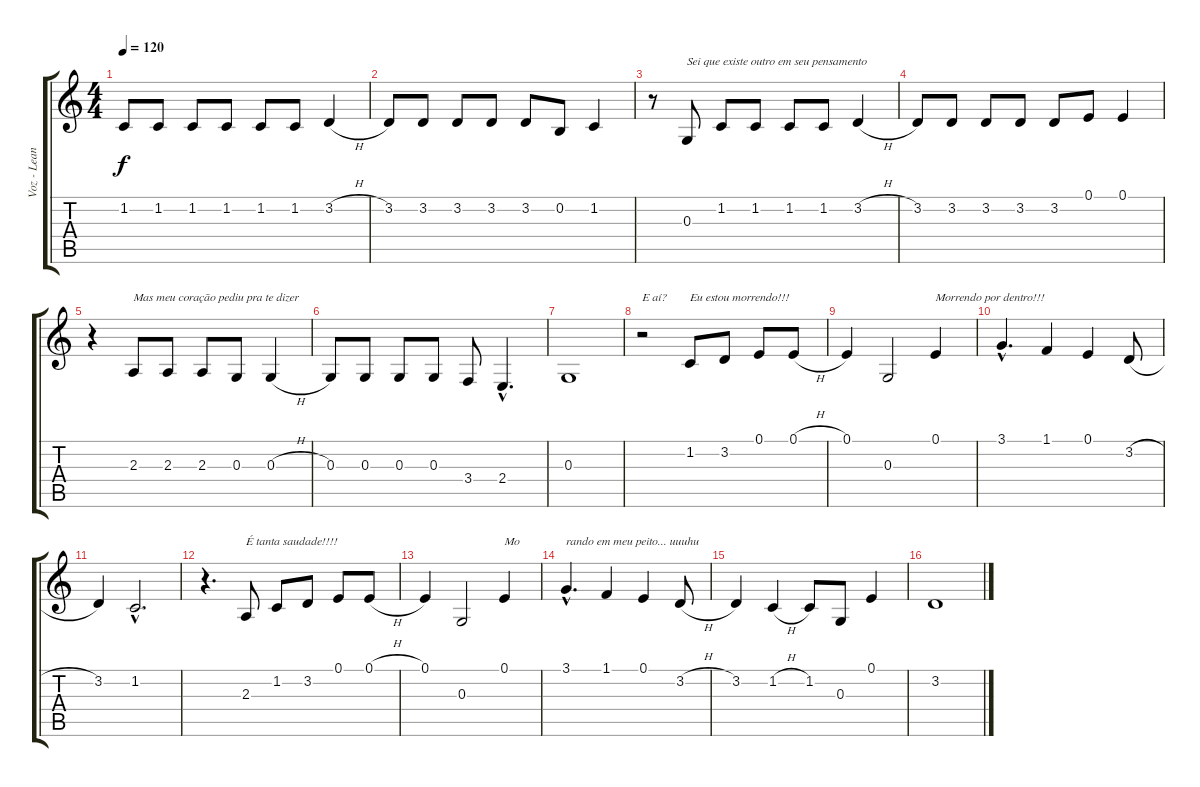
\track ("Voz - Leandro" "Voz - Lean") {instrument altosax}
\staff {score tabs}
\tuning (E4 B3 G3 D3 A2 E2) {hide}
\ts (4 4)
\tempo 120
\clef g2
\ks c
1.2.8{dy f} 1.2.8 1.2.8 1.2.8 1.2.8 1.2.8 3.2{h}.4 |
3.2.8 3.2.8 3.2.8 3.2.8 3.2.8 0.2.8 1.2.4 |
r.8 0.3.8{txt "Sei que existe outro em seu pensamento"} 1.2.8 1.2.8 1.2.8 1.2.8 3.2{h}.4 |
3.2.8 3.2.8 3.2.8 3.2.8 3.2.8 0.1.8 0.1.4 |
r.4 2.3.8{txt "Mas meu coração pediu pra te dizer"} 2.3.8 2.3.8 0.3.8 0.3{h}.4 |
0.3.8 0.3.8 0.3.8 0.3.8 3.4.8 2.4{hac}.4{d} |
0.3.1 |
r.2{txt "E aí?"} 1.2.8{txt "Eu estou morrendo!!!"} 3.2.8 0.1.8 0.1{h}.8 |
0.1.4 0.3.2 0.1.4{txt "Morrendo por dentro!!!"} |
3.1{hac}.4{d} 1.1.4 0.1.4 3.2{h}.8 |
3.2.4 1.2{hac}.2{d} |
r.4{d} 2.3.8{txt "É tanta saudade!!!!"} 1.2.8 3.2.8 0.1.8 0.1{h}.8 |
0.1.4 0.3.2 0.1.4{txt "Mo"} |
3.1{hac}.4{d txt "rando em meu peito... uuuhu"} 1.1.4 0.1.4 3.2{h}.8 |
3.2.4 1.2{h}.4 1.2.8 0.3.8 0.1.4 |
3.2.1
